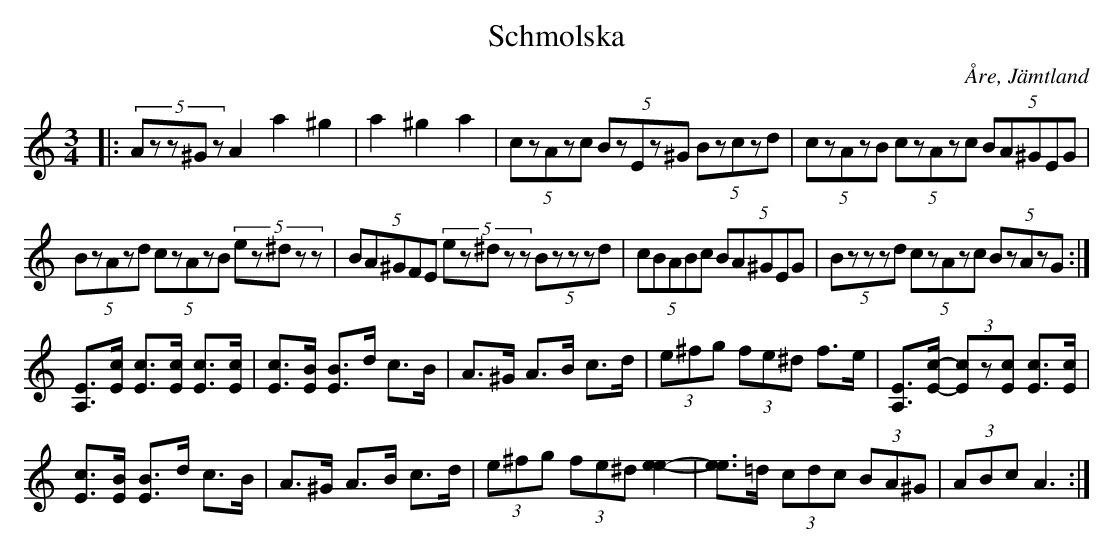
X:1
T:Schmolska
O:Åre, Jämtland
M:3/4
L:1/8
K:Am
|: (5:2Azz^Gz A2 a2 ^g2|a2 ^g2 a2|  (5:2czAzc (5:2BzEz^G (5:2Bzczd|  (5:2czAzB (5:2czAzc (5:2BA^GEG|
 (5:2BzAzd (5:2czAzB (5:2ez^dzz|  (5:2BA^GFE (5:2ez^dzz (5:2Bzzzd|  (5:2cBABc (5:2BA^GEG | (5:2Bzzzd (5:2czAzc (5:2BzAzG  :|
[EA,]>[cE] [cE]>[cE] [cE]>[cE] | [cE]>[BE] [BE]>d c>B | A>^G A>B c>d | (3e^fg (3fe^d f>e | [EA,]>[c-E-] (3[cE]z[cE] [cE]>[cE] |
[cE]>[BE] [BE]>d c>B | A>^G A>B c>d | (3e^fg (3fe^d [e2-e2-] | [ee]>=d (3cdc (3BA^G | (3ABc A3 :|]
